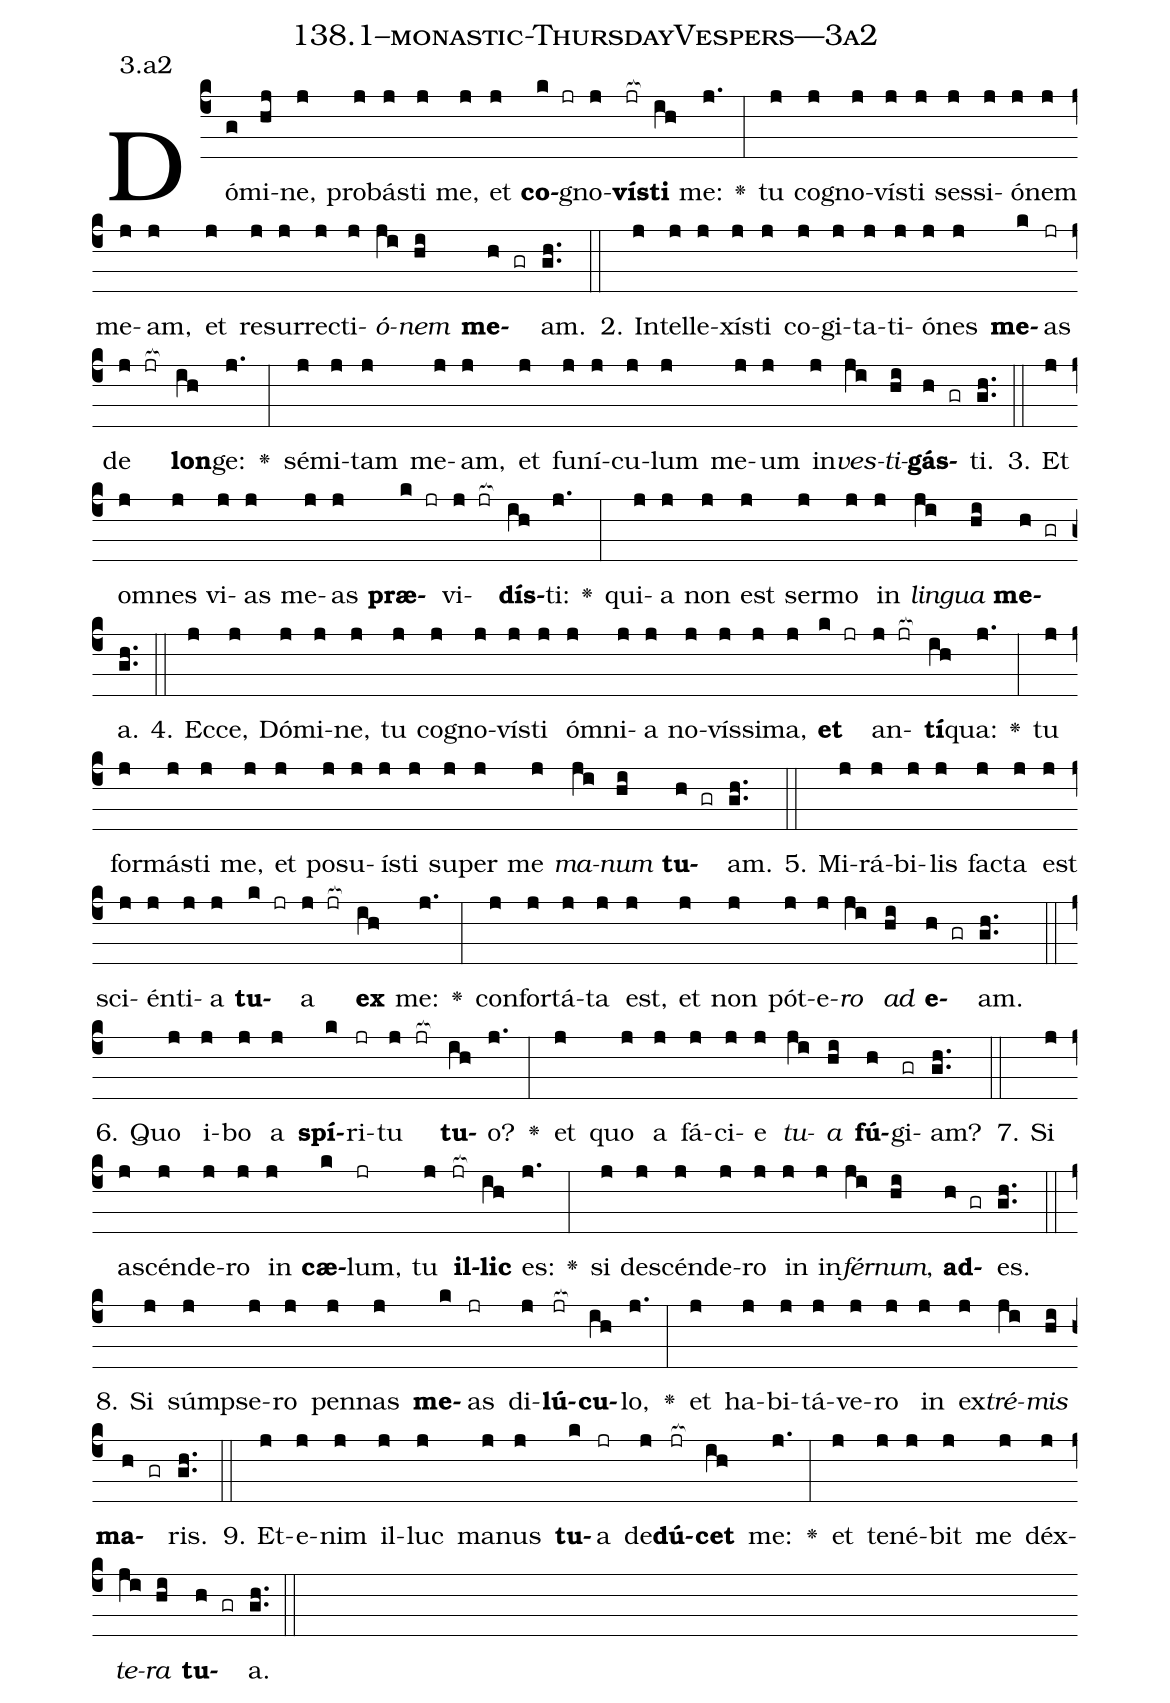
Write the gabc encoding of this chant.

name: 138.1--monastic-ThursdayVespers---3a2;
annotation: 3.a2;
%%
(c4)Dó(g)mi(hj)ne,(j) pro(j)bás(j)ti(j) me,(j) et(j) <b>co</b>(k jr)gno(j)<b>vís</b>(jr[ocb:1{])<b>ti</b>(ih[ocb:0}]) me:(j.) <v>\greheightstar</v>(:) tu(j) co(j)gno(j)vís(j)ti(j) ses(j)si(j)ó(j)nem(j) me(j)am,(j) et(j) re(j)sur(j)rec(j)ti(j)<i>ó</i>(ji)<i>nem</i>(hi) <b>me</b>(h gr)am.(gh..) (::)
2. In(j)tel(j)le(j)xís(j)ti(j) co(j)gi(j)ta(j)ti(j)ó(j)nes(j) <b>me</b>(k)as(jr) de(j jr[ocb:1{]) <b>lon</b>(ih[ocb:0}])ge:(j.) <v>\greheightstar</v>(:) sé(j)mi(j)tam(j) me(j)am,(j) et(j) fu(j)ní(j)cu(j)lum(j) me(j)um(j) in(j)<i>ves</i>(ji)<i>ti</i>(hi)<b>gás</b>(h gr)ti.(gh..) (::)
3. Et(j) om(j)nes(j) vi(j)as(j) me(j)as(j) <b>præ</b>(k jr)vi(j jr[ocb:1{])<b>dís</b>(ih[ocb:0}])ti:(j.) <v>\greheightstar</v>(:) qui(j)a(j) non(j) est(j) ser(j)mo(j) in(j) <i>lin</i>(ji)<i>gua</i>(hi) <b>me</b>(h gr)a.(gh..) (::)
4. Ec(j)ce,(j) Dó(j)mi(j)ne,(j) tu(j) co(j)gno(j)vís(j)ti(j) óm(j)ni(j)a(j) no(j)vís(j)si(j)ma,(j) <b>et</b>(k jr) an(j jr[ocb:1{])<b>tí</b>(ih[ocb:0}])qua:(j.) <v>\greheightstar</v>(:) tu(j) for(j)más(j)ti(j) me,(j) et(j) po(j)su(j)ís(j)ti(j) su(j)per(j) me(j) <i>ma</i>(ji)<i>num</i>(hi) <b>tu</b>(h gr)am.(gh..) (::)
5. Mi(j)rá(j)bi(j)lis(j) fac(j)ta(j) est(j) sci(j)én(j)ti(j)a(j) <b>tu</b>(k jr)a(j jr[ocb:1{]) <b>ex</b>(ih[ocb:0}]) me:(j.) <v>\greheightstar</v>(:) con(j)for(j)tá(j)ta(j) est,(j) et(j) non(j) pót(j)e(j)<i>ro</i>(ji) <i>ad</i>(hi) <b>e</b>(h gr)am.(gh..) (::)
6. Quo(j) i(j)bo(j) a(j) <b>spí</b>(k)ri(jr)tu(j jr[ocb:1{]) <b>tu</b>(ih[ocb:0}])o?(j.) <v>\greheightstar</v>(:) et(j) quo(j) a(j) fá(j)ci(j)e(j) <i>tu</i>(ji)<i>a</i>(hi) <b>fú</b>(h)gi(gr)am?(gh..) (::)
7. Si(j) a(j)scén(j)de(j)ro(j) in(j) <b>cæ</b>(k)lum,(jr) tu(j) <b>il</b>(jr[ocb:1{])<b>lic</b>(ih[ocb:0}]) es:(j.) <v>\greheightstar</v>(:) si(j) de(j)scén(j)de(j)ro(j) in(j) in(j)<i>fér</i>(ji)<i>num</i>,(hi) <b>ad</b>(h gr)es.(gh..) (::)
8. Si(j) súmp(j)se(j)ro(j) pen(j)nas(j) <b>me</b>(k)as(jr) di(j)<b>lú</b>(jr[ocb:1{])<b>cu</b>(ih[ocb:0}])lo,(j.) <v>\greheightstar</v>(:) et(j) ha(j)bi(j)tá(j)ve(j)ro(j) in(j) ex(j)<i>tré</i>(ji)<i>mis</i>(hi) <b>ma</b>(h gr)ris.(gh..) (::)
9. Et(j)e(j)nim(j) il(j)luc(j) ma(j)nus(j) <b>tu</b>(k)a(jr) de(j)<b>dú</b>(jr[ocb:1{])<b>cet</b>(ih[ocb:0}]) me:(j.) <v>\greheightstar</v>(:) et(j) te(j)né(j)bit(j) me(j) déx(j)<i>te</i>(ji)<i>ra</i>(hi) <b>tu</b>(h gr)a.(gh..) (::)
